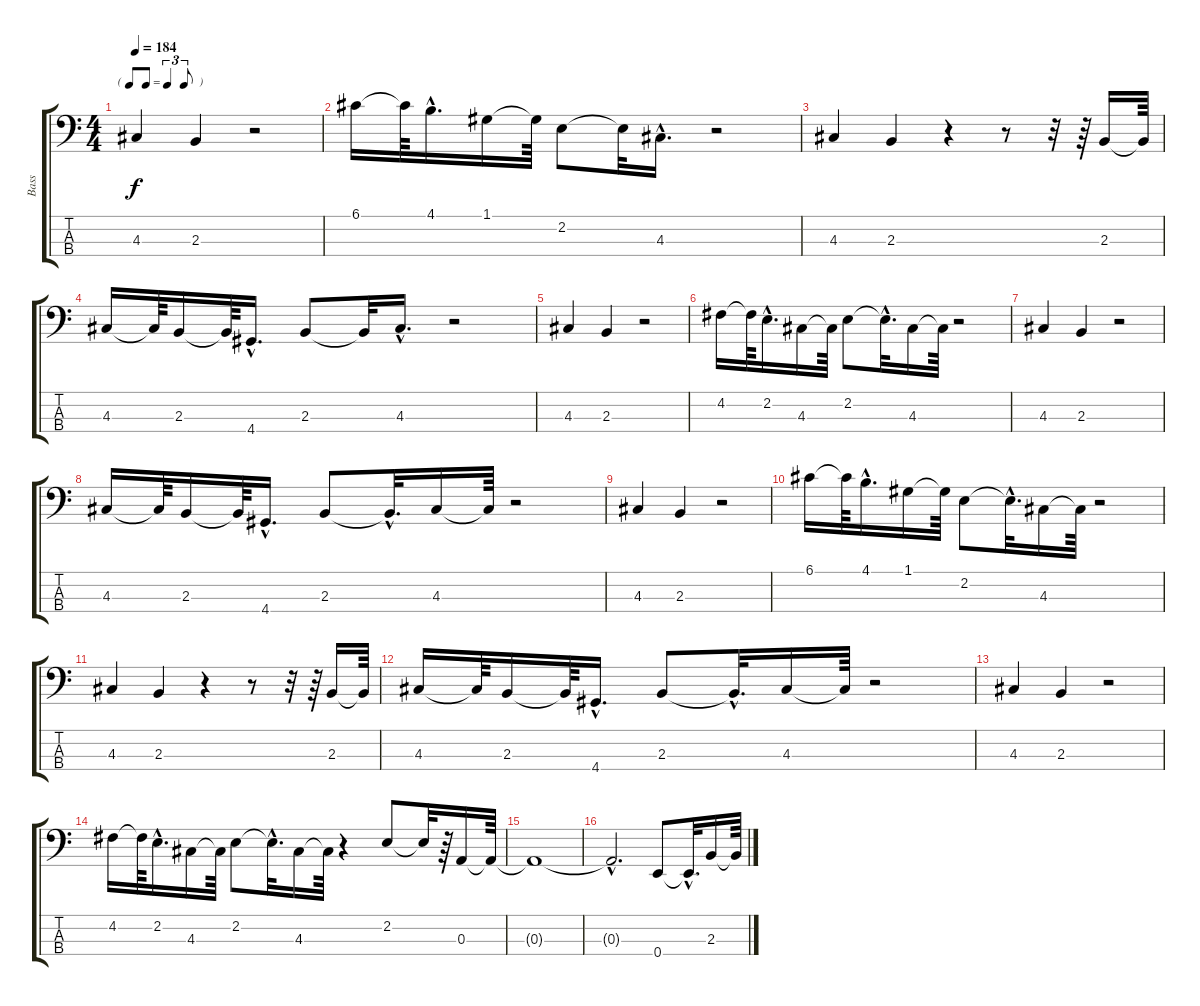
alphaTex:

\track ("Bass" "Bass") {instrument electricbasspick}
\staff {score tabs}
\tuning (G2 D2 A1 E1) {hide}
\ts (4 4)
\tf triplet8th
\tempo 184
\clef f4
\ks c
4.3.4{dy f} 2.3.4 r.2 |
6.1.16 6.1{t}.64 4.1{hac}.16{d} 1.1.16 1.1{t}.64 2.2.8 2.2{t}.32 4.3{hac}.16{d} r.2 |
4.3.4 2.3.4 r.4 r.8 r.32 r.64 2.3.16 2.3{t}.64 |
4.3.16 4.3{t}.64 2.3.16 2.3{t}.64 4.4{hac}.16{d} 2.3.8 2.3{t}.32 4.3{hac}.16{d} r.2 |
4.3.4 2.3.4 r.2 |
4.2.16 4.2{t}.64 2.2{hac}.16{d} 4.3.16 4.3{t}.64 2.2.8 2.2{hac t}.32{d} 4.3.16 4.3{t}.64 r.2 |
4.3.4 2.3.4 r.2 |
4.3.16 4.3{t}.64 2.3.16 2.3{t}.64 4.4{hac}.16{d} 2.3.8 2.3{hac t}.32{d} 4.3.16 4.3{t}.64 r.2 |
4.3.4 2.3.4 r.2 |
6.1.16 6.1{t}.64 4.1{hac}.16{d} 1.1.16 1.1{t}.64 2.2.8 2.2{hac t}.32{d} 4.3.16 4.3{t}.64 r.2 |
4.3.4 2.3.4 r.4 r.8 r.32 r.64 2.3.16 2.3{t}.64 |
4.3.16 4.3{t}.64 2.3.16 2.3{t}.64 4.4{hac}.16{d} 2.3.8 2.3{hac t}.32{d} 4.3.16 4.3{t}.64 r.2 |
4.3.4 2.3.4 r.2 |
4.2.16 4.2{t}.64 2.2{hac}.16{d} 4.3.16 4.3{t}.64 2.2.8 2.2{hac t}.32{d} 4.3.16 4.3{t}.64 r.4 2.2.8 2.2{t}.32 r.64 0.3.16 0.3{t}.64 |
0.3{t}.1 |
0.3{hac t}.2{d} 0.4.8 0.4{hac t}.32{d} 2.3.16 2.3{t}.64
